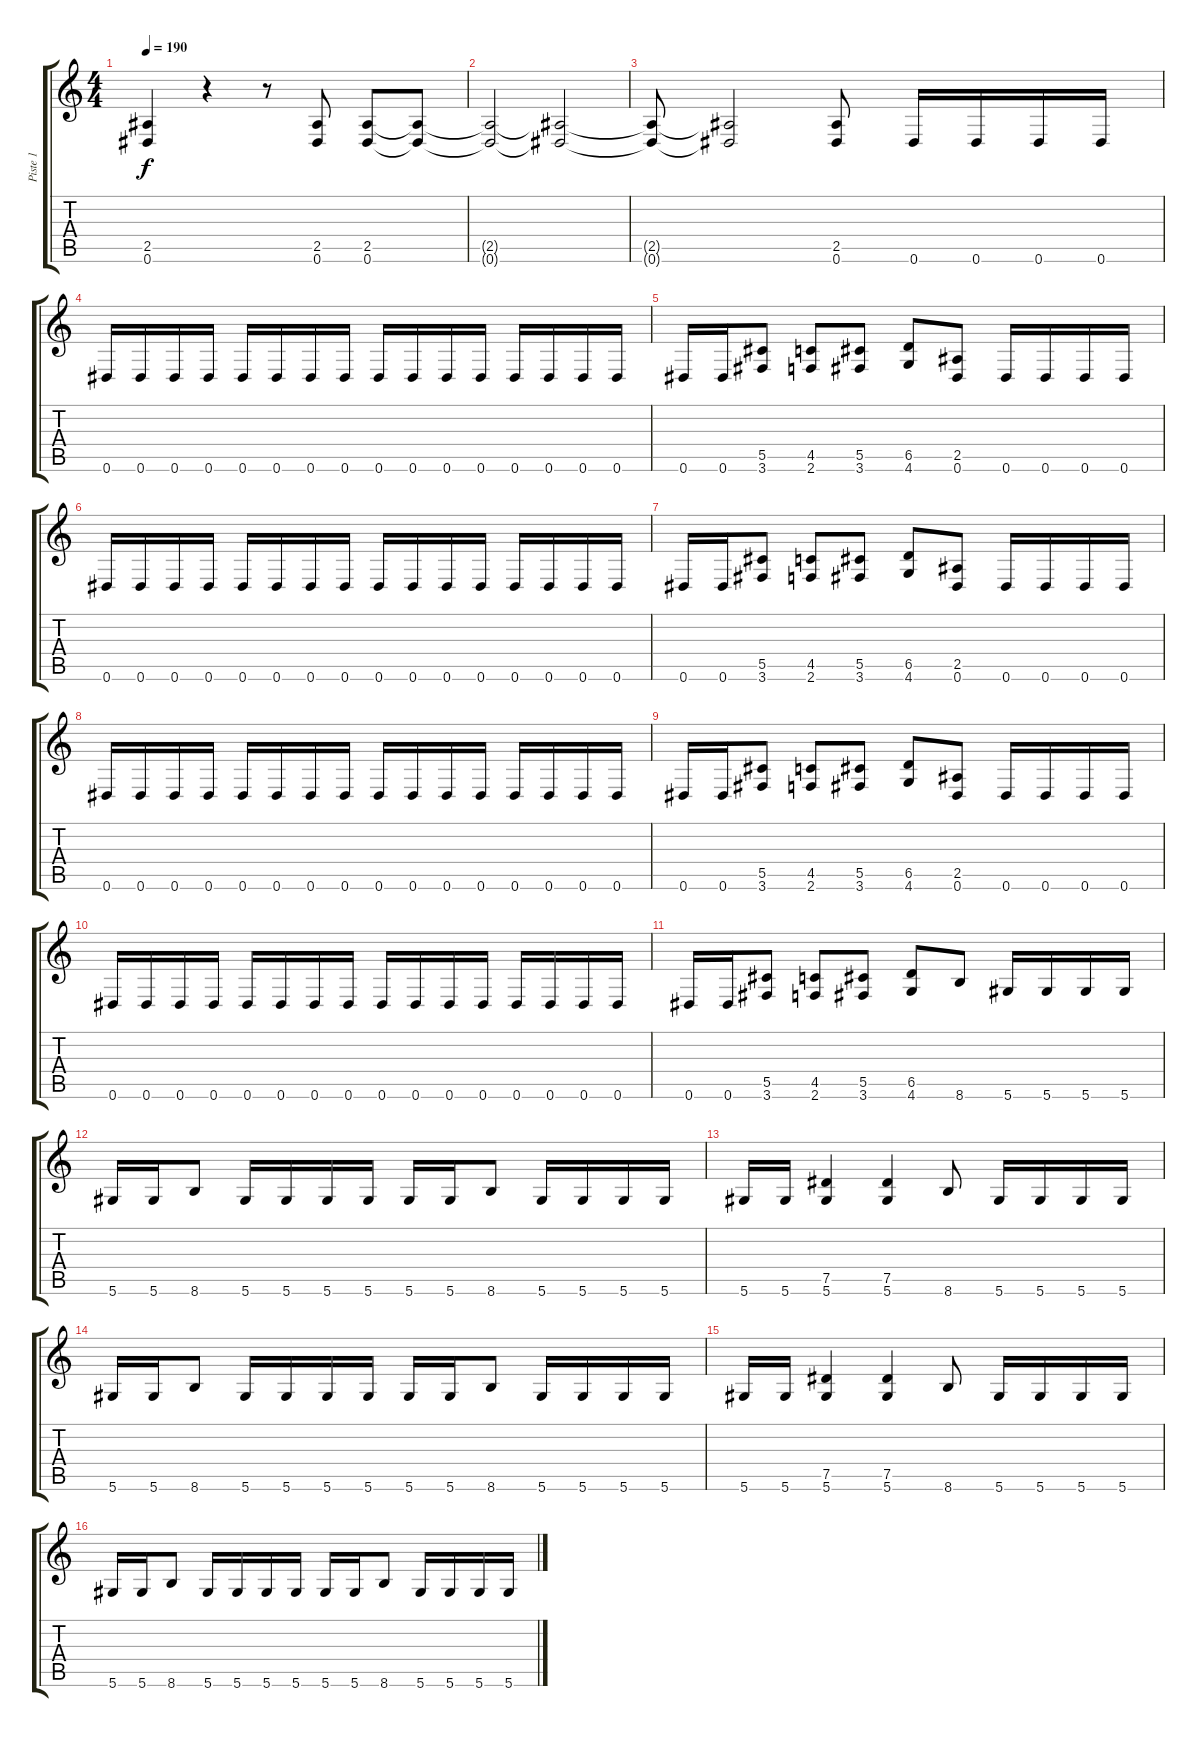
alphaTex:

\track ("Piste 1" "Piste 1") {instrument overdrivenguitar}
\staff {score tabs}
\tuning (Eb4 Bb3 Gb3 Db3 Ab2 Eb2) {hide}
\ts (4 4)
\tempo 190
\clef g2
\ks c
(2.5{t} 0.6{t}).4{dy f} r.4 r.8 (2.5 0.6).8 (2.5 0.6).8 (2.5{t} 0.6{t}).8 |
(2.5{t} 0.6{t}).2 (2.5{t} 0.6{t}).2 |
(2.5{t} 0.6{t}).8 (2.5{t} 0.6{t}).2 (2.5 0.6).8 0.6.16 0.6.16 0.6.16 0.6.16 |
0.6.16 0.6.16 0.6.16 0.6.16 0.6.16 0.6.16 0.6.16 0.6.16 0.6.16 0.6.16 0.6.16 0.6.16 0.6.16 0.6.16 0.6.16 0.6.16 |
0.6.16 0.6.16 (5.5 3.6).8 (4.5 2.6).8 (5.5 3.6).8 (6.5 4.6).8 (2.5 0.6).8 0.6.16 0.6.16 0.6.16 0.6.16 |
0.6.16 0.6.16 0.6.16 0.6.16 0.6.16 0.6.16 0.6.16 0.6.16 0.6.16 0.6.16 0.6.16 0.6.16 0.6.16 0.6.16 0.6.16 0.6.16 |
0.6.16 0.6.16 (5.5 3.6).8 (4.5 2.6).8 (5.5 3.6).8 (6.5 4.6).8 (2.5 0.6).8 0.6.16 0.6.16 0.6.16 0.6.16 |
0.6.16 0.6.16 0.6.16 0.6.16 0.6.16 0.6.16 0.6.16 0.6.16 0.6.16 0.6.16 0.6.16 0.6.16 0.6.16 0.6.16 0.6.16 0.6.16 |
0.6.16 0.6.16 (5.5 3.6).8 (4.5 2.6).8 (5.5 3.6).8 (6.5 4.6).8 (2.5 0.6).8 0.6.16 0.6.16 0.6.16 0.6.16 |
0.6.16 0.6.16 0.6.16 0.6.16 0.6.16 0.6.16 0.6.16 0.6.16 0.6.16 0.6.16 0.6.16 0.6.16 0.6.16 0.6.16 0.6.16 0.6.16 |
0.6.16 0.6.16 (5.5 3.6).8 (4.5 2.6).8 (5.5 3.6).8 (6.5 4.6).8 8.6.8 5.6.16 5.6.16 5.6.16 5.6.16 |
5.6.16 5.6.16 8.6.8 5.6.16 5.6.16 5.6.16 5.6.16 5.6.16 5.6.16 8.6.8 5.6.16 5.6.16 5.6.16 5.6.16 |
5.6.16 5.6.16 (7.5 5.6).4 (7.5 5.6).4 8.6.8 5.6.16 5.6.16 5.6.16 5.6.16 |
5.6.16 5.6.16 8.6.8 5.6.16 5.6.16 5.6.16 5.6.16 5.6.16 5.6.16 8.6.8 5.6.16 5.6.16 5.6.16 5.6.16 |
5.6.16 5.6.16 (7.5 5.6).4 (7.5 5.6).4 8.6.8 5.6.16 5.6.16 5.6.16 5.6.16 |
5.6.16 5.6.16 8.6.8 5.6.16 5.6.16 5.6.16 5.6.16 5.6.16 5.6.16 8.6.8 5.6.16 5.6.16 5.6.16 5.6.16
